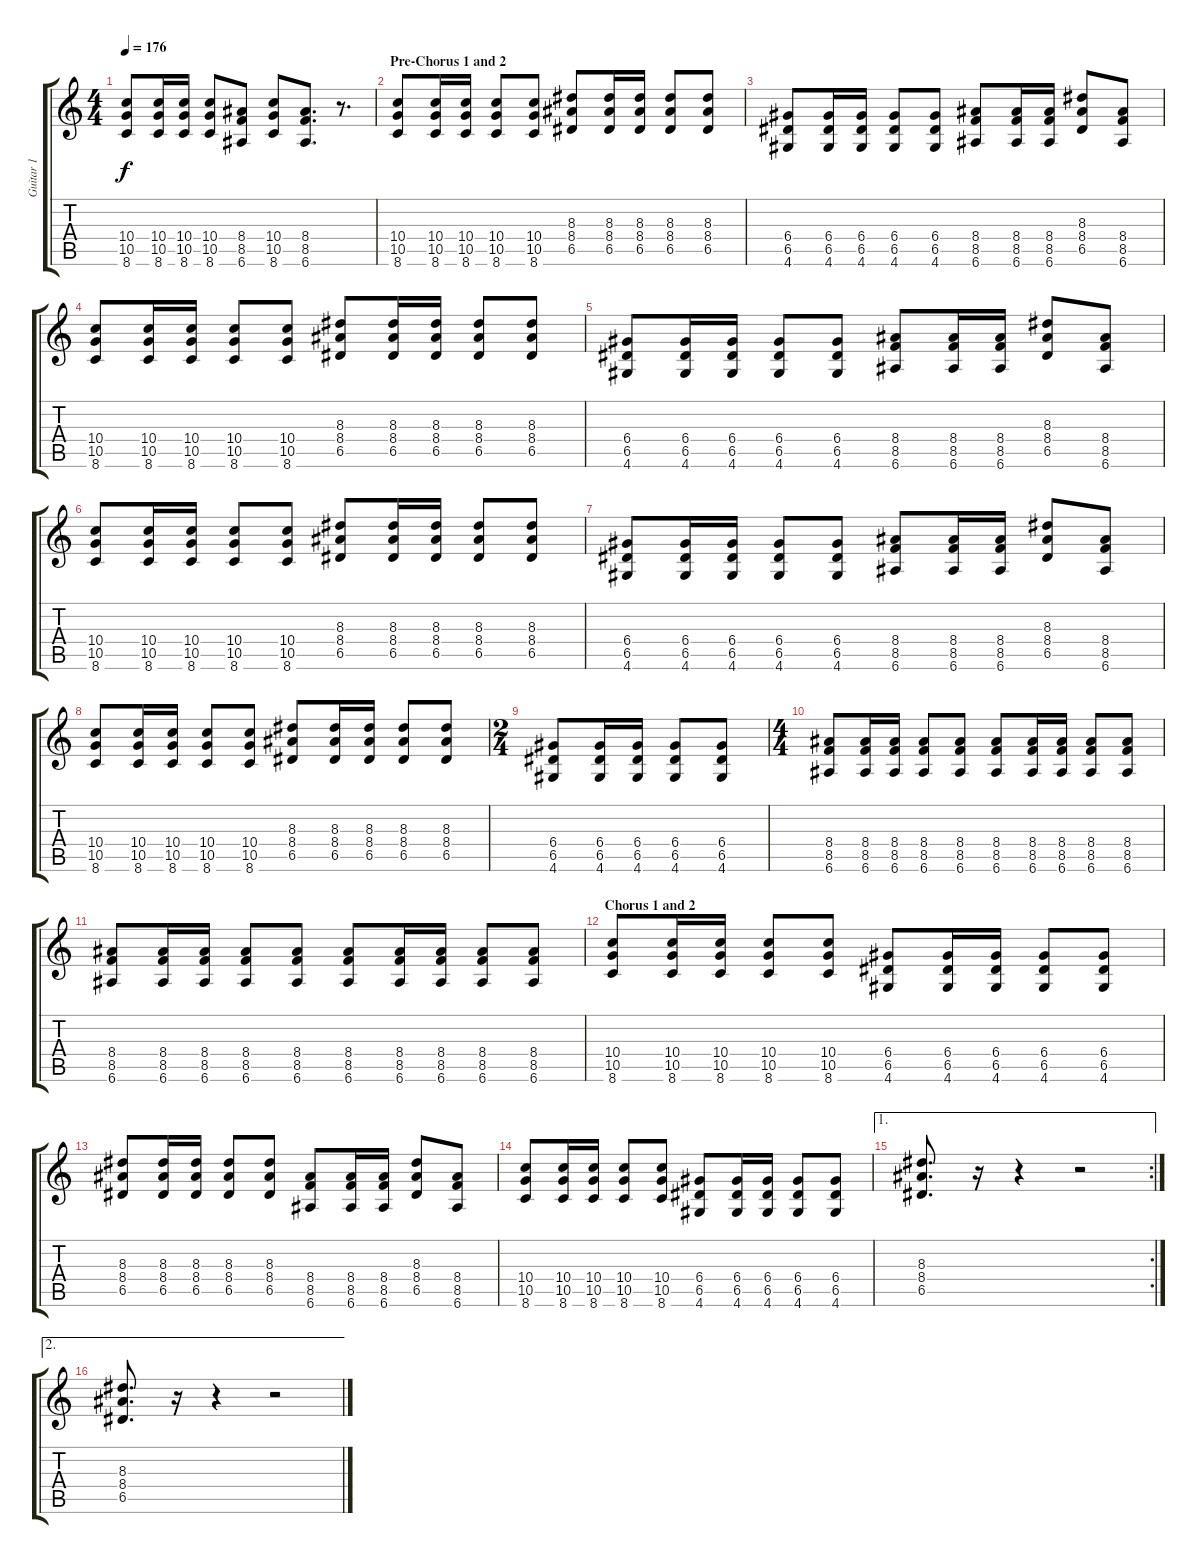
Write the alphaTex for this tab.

\track ("Guitar 1" "Guitar 1") {instrument distortionguitar}
\staff {score tabs}
\tuning (E4 B3 G3 D3 A2 E2) {hide}
\ts (4 4)
\tempo 176
\clef g2
\ks c
(10.4 10.5 8.6).8{dy f} (10.4 10.5 8.6).16 (10.4 10.5 8.6).16 (10.4 10.5 8.6).8 (8.4 8.5 6.6).8 (10.4 10.5 8.6).8 (8.4 8.5 6.6).8{d} r.8{d} |
\section ("" "Pre-Chorus 1 and 2")
(10.4 10.5 8.6).8 (10.4 10.5 8.6).16 (10.4 10.5 8.6).16 (10.4 10.5 8.6).8 (10.4 10.5 8.6).8 (8.3 8.4 6.5).8 (8.3 8.4 6.5).16 (8.3 8.4 6.5).16 (8.3 8.4 6.5).8 (8.3 8.4 6.5).8 |
(6.4 6.5 4.6).8 (6.4 6.5 4.6).16 (6.4 6.5 4.6).16 (6.4 6.5 4.6).8 (6.4 6.5 4.6).8 (8.4 8.5 6.6).8 (8.4 8.5 6.6).16 (8.4 8.5 6.6).16 (8.3 8.4 6.5).8 (8.4 8.5 6.6).8 |
(10.4 10.5 8.6).8 (10.4 10.5 8.6).16 (10.4 10.5 8.6).16 (10.4 10.5 8.6).8 (10.4 10.5 8.6).8 (8.3 8.4 6.5).8 (8.3 8.4 6.5).16 (8.3 8.4 6.5).16 (8.3 8.4 6.5).8 (8.3 8.4 6.5).8 |
(6.4 6.5 4.6).8 (6.4 6.5 4.6).16 (6.4 6.5 4.6).16 (6.4 6.5 4.6).8 (6.4 6.5 4.6).8 (8.4 8.5 6.6).8 (8.4 8.5 6.6).16 (8.4 8.5 6.6).16 (8.3 8.4 6.5).8 (8.4 8.5 6.6).8 |
(10.4 10.5 8.6).8 (10.4 10.5 8.6).16 (10.4 10.5 8.6).16 (10.4 10.5 8.6).8 (10.4 10.5 8.6).8 (8.3 8.4 6.5).8 (8.3 8.4 6.5).16 (8.3 8.4 6.5).16 (8.3 8.4 6.5).8 (8.3 8.4 6.5).8 |
(6.4 6.5 4.6).8 (6.4 6.5 4.6).16 (6.4 6.5 4.6).16 (6.4 6.5 4.6).8 (6.4 6.5 4.6).8 (8.4 8.5 6.6).8 (8.4 8.5 6.6).16 (8.4 8.5 6.6).16 (8.3 8.4 6.5).8 (8.4 8.5 6.6).8 |
(10.4 10.5 8.6).8 (10.4 10.5 8.6).16 (10.4 10.5 8.6).16 (10.4 10.5 8.6).8 (10.4 10.5 8.6).8 (8.3 8.4 6.5).8 (8.3 8.4 6.5).16 (8.3 8.4 6.5).16 (8.3 8.4 6.5).8 (8.3 8.4 6.5).8 |
\ts (2 4)
(6.4 6.5 4.6).8 (6.4 6.5 4.6).16 (6.4 6.5 4.6).16 (6.4 6.5 4.6).8 (6.4 6.5 4.6).8 |
\ts (4 4)
(8.4 8.5 6.6).8 (8.4 8.5 6.6).16 (8.4 8.5 6.6).16 (8.4 8.5 6.6).8 (8.4 8.5 6.6).8 (8.4 8.5 6.6).8 (8.4 8.5 6.6).16 (8.4 8.5 6.6).16 (8.4 8.5 6.6).8 (8.4 8.5 6.6).8 |
(8.4 8.5 6.6).8 (8.4 8.5 6.6).16 (8.4 8.5 6.6).16 (8.4 8.5 6.6).8 (8.4 8.5 6.6).8 (8.4 8.5 6.6).8 (8.4 8.5 6.6).16 (8.4 8.5 6.6).16 (8.4 8.5 6.6).8 (8.4 8.5 6.6).8 |
\section ("" "Chorus 1 and 2")
(10.4 10.5 8.6).8 (10.4 10.5 8.6).16 (10.4 10.5 8.6).16 (10.4 10.5 8.6).8 (10.4 10.5 8.6).8 (6.4 6.5 4.6).8 (6.4 6.5 4.6).16 (6.4 6.5 4.6).16 (6.4 6.5 4.6).8 (6.4 6.5 4.6).8 |
(8.3 8.4 6.5).8 (8.3 8.4 6.5).16 (8.3 8.4 6.5).16 (8.3 8.4 6.5).8 (8.3 8.4 6.5).8 (8.4 8.5 6.6).8 (8.4 8.5 6.6).16 (8.4 8.5 6.6).16 (8.3 8.4 6.5).8 (8.4 8.5 6.6).8 |
(10.4 10.5 8.6).8 (10.4 10.5 8.6).16 (10.4 10.5 8.6).16 (10.4 10.5 8.6).8 (10.4 10.5 8.6).8 (6.4 6.5 4.6).8 (6.4 6.5 4.6).16 (6.4 6.5 4.6).16 (6.4 6.5 4.6).8 (6.4 6.5 4.6).8 |
\ae 1
\rc 2
(8.3 8.4 6.5).8{d} r.16 r.4 r.2 |
\ae 2
(8.3 8.4 6.5).8{d} r.16 r.4 r.2
